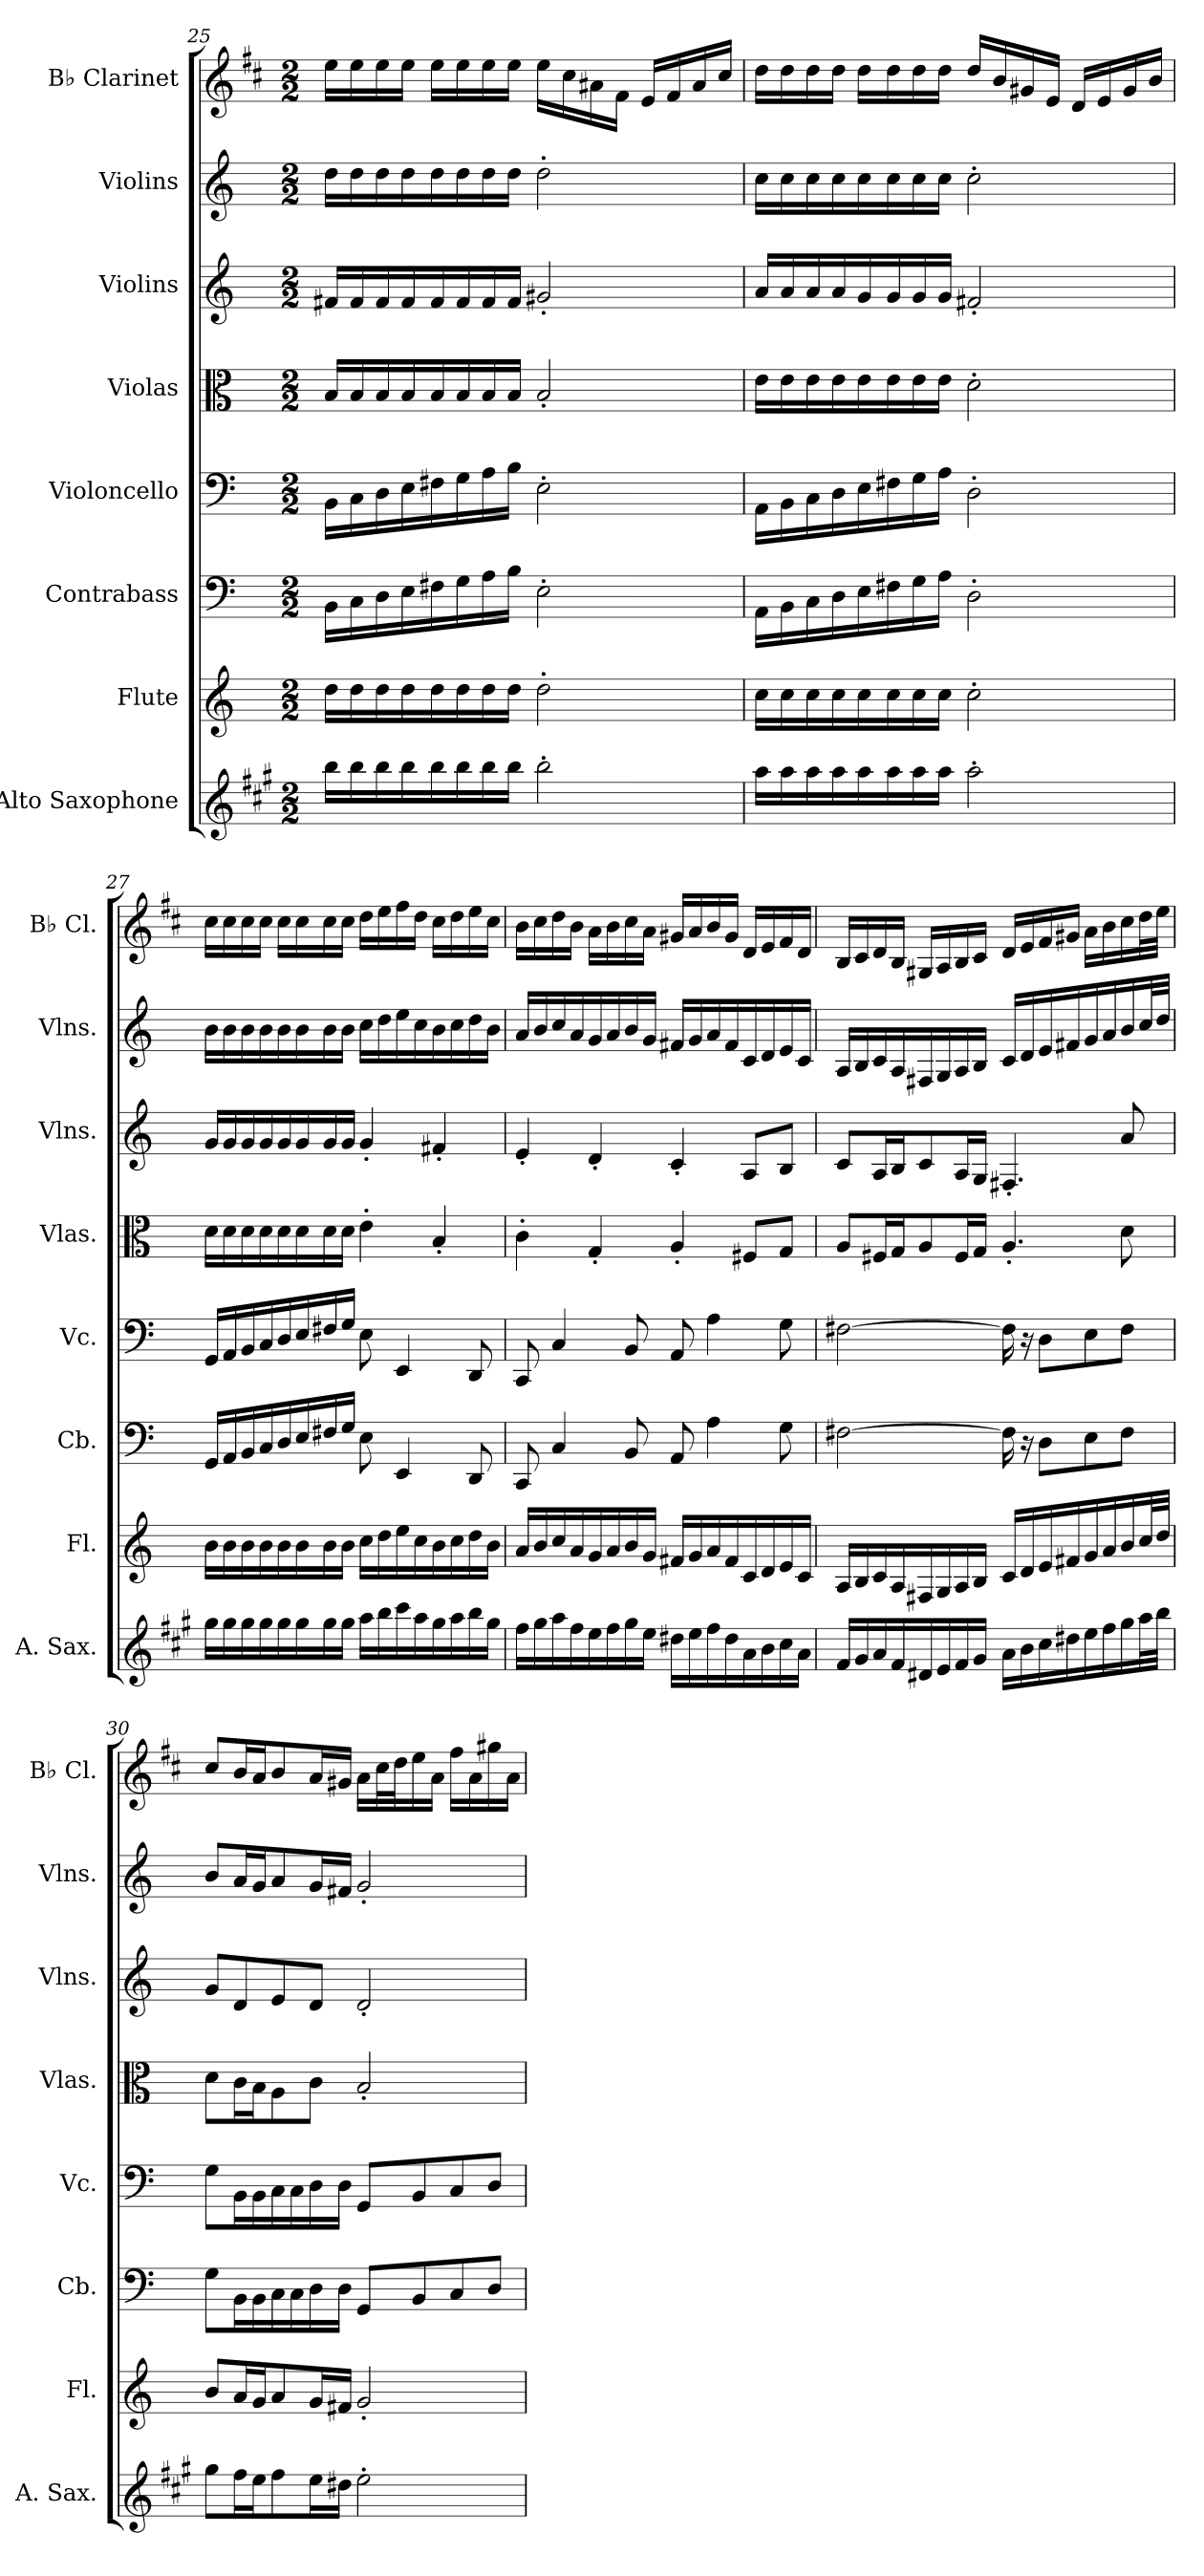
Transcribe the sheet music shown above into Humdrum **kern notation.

**kern	**kern	**kern	**kern	**kern	**kern	**kern	**kern
*part8	*part7	*part6	*part5	*part4	*part3	*part2	*part1
*staff8	*staff7	*staff6	*staff5	*staff4	*staff3	*staff2	*staff1
*I"Alto Saxophone	*I"Flute	*I"Contrabass	*I"Violoncello	*I"Violas	*I"Violins	*I"Violins	*I"B♭ Clarinet
*I'A. Sax.	*I'Fl.	*I'Cb.	*I'Vc.	*I'Vlas.	*I'Vlns.	*I'Vlns.	*I'B♭ Cl.
*clefG2	*clefG2	*clefF4	*clefF4	*clefC3	*clefG2	*clefG2	*clefG2
*ITrd5c9	*	*ITrd7c12	*	*	*	*	*ITrd1c2
*k[]	*k[]	*k[]	*k[]	*k[]	*k[]	*k[]	*k[]
*M2/2	*M2/2	*M2/2	*M2/2	*M2/2	*M2/2	*M2/2	*M2/2
=25	=25	=25	=25	=25	=25	=25	=25
16dd\LL	16dd\LL	16BBB\LL	16BB\LL	16B/LL	16f#X/LL	16dd\LL	16dd\LL
16dd\	16dd\	16CC\	16C\	16B/	16f#/	16dd\	16dd\
16dd\	16dd\	16DD\	16D\	16B/	16f#/	16dd\	16dd\
16dd\	16dd\	16EE\	16E\	16B/	16f#/	16dd\	16dd\JJ
16dd\	16dd\	16FF#X\	16F#X\	16B/	16f#/	16dd\	16dd\LL
16dd\	16dd\	16GG\	16G\	16B/	16f#/	16dd\	16dd\
16dd\	16dd\	16AA\	16A\	16B/	16f#/	16dd\	16dd\
16dd\JJ	16dd\JJ	16BB\JJ	16B\JJ	16B/JJ	16f#/JJ	16dd\JJ	16dd\JJ
2dd'\	2dd'\	2EE'\	2E'\	2B'/	2g#X'/	2dd'\	16dd\LL
.	.	.	.	.	.	.	16b\
.	.	.	.	.	.	.	16g#X\
.	.	.	.	.	.	.	16e\JJ
.	.	.	.	.	.	.	16d/LL
.	.	.	.	.	.	.	16e/
.	.	.	.	.	.	.	16g#/
.	.	.	.	.	.	.	16b/JJ
!!LO:LB:g=z
=26	=26	=26	=26	=26	=26	=26	=26
16cc\LL	16cc\LL	16AAA\LL	16AA\LL	16e\LL	16a/LL	16cc\LL	16cc\LL
16cc\	16cc\	16BBB\	16BB\	16e\	16a/	16cc\	16cc\
16cc\	16cc\	16CC\	16C\	16e\	16a/	16cc\	16cc\
16cc\	16cc\	16DD\	16D\	16e\	16a/	16cc\	16cc\JJ
16cc\	16cc\	16EE\	16E\	16e\	16g/	16cc\	16cc\LL
16cc\	16cc\	16FF#X\	16F#X\	16e\	16g/	16cc\	16cc\
16cc\	16cc\	16GG\	16G\	16e\	16g/	16cc\	16cc\
16cc\JJ	16cc\JJ	16AA\JJ	16A\JJ	16e\JJ	16g/JJ	16cc\JJ	16cc\JJ
2cc'\	2cc'\	2DD'\	2D'\	2d'\	2f#X'/	2cc'\	16cc/LL
.	.	.	.	.	.	.	16a/
.	.	.	.	.	.	.	16f#X/
.	.	.	.	.	.	.	16d/JJ
.	.	.	.	.	.	.	16c/LL
.	.	.	.	.	.	.	16d/
.	.	.	.	.	.	.	16f#/
.	.	.	.	.	.	.	16a/JJ
=27	=27	=27	=27	=27	=27	=27	=27
16b\LL	16b\LL	16GGG/LL	16GG/LL	16d\LL	16g/LL	16b\LL	16b\LL
16b\	16b\	16AAA/	16AA/	16d\	16g/	16b\	16b\
16b\	16b\	16BBB/	16BB/	16d\	16g/	16b\	16b\
16b\	16b\	16CC/	16C/	16d\	16g/	16b\	16b\JJ
16b\	16b\	16DD/	16D/	16d\	16g/	16b\	16b\LL
16b\	16b\	16EE/	16E/	16d\	16g/	16b\	16b\
16b\	16b\	16FF#X/	16F#X/	16d\	16g/	16b\	16b\
16b\JJ	16b\JJ	16GG/JJ	16G/JJ	16d\JJ	16g/JJ	16b\JJ	16b\JJ
16cc\LL	16cc\LL	8EE\	8E\	4e'\	4g'/	16cc\LL	16cc\LL
16dd\	16dd\	.	.	.	.	16dd\	16dd\
16ee\	16ee\	4EEE/	4EE/	.	.	16ee\	16ee\
16cc\	16cc\	.	.	.	.	16cc\	16cc\JJ
16b\	16b\	.	.	4B'/	4f#X'/	16b\	16b\LL
16cc\	16cc\	.	.	.	.	16cc\	16cc\
16dd\	16dd\	8DDD/	8DD/	.	.	16dd\	16dd\
16b\JJ	16b\JJ	.	.	.	.	16b\JJ	16b\JJ
!!LO:PB:g=z
=28	=28	=28	=28	=28	=28	=28	=28
16a\LL	16a/LL	8CCC/	8CC/	4c'\	4e'/	16a/LL	16a\LL
16b\	16b/	.	.	.	.	16b/	16b\
16cc\	16cc/	4CC/	4C/	.	.	16cc/	16cc\
16a\	16a/	.	.	.	.	16a/	16a\JJ
16g\	16g/	.	.	4G'/	4d'/	16g/	16g\LL
16a\	16a/	.	.	.	.	16a/	16a\
16b\	16b/	8BBB/	8BB/	.	.	16b/	16b\
16g\JJ	16g/JJ	.	.	.	.	16g/JJ	16g\JJ
16f#X\LL	16f#X/LL	8AAA/	8AA/	4A'/	4c'/	16f#X/LL	16f#X/LL
16g\	16g/	.	.	.	.	16g/	16g/
16a\	16a/	4AA\	4A\	.	.	16a/	16a/
16f#\	16f#/	.	.	.	.	16f#/	16f#/JJ
16c\	16c/	.	.	8F#X/L	8A/L	16c/	16c/LL
16d\	16d/	.	.	.	.	16d/	16d/
16e\	16e/	8GG\	8G\	8G/J	8B/J	16e/	16e/
16c\JJ	16c/JJ	.	.	.	.	16c/JJ	16c/JJ
=29	=29	=29	=29	=29	=29	=29	=29
16A/LL	16A/LL	[2FF#X\	[2F#X\	8A/L	8c/L	16A/LL	16A/LL
16B/	16B/	.	.	.	.	16B/	16B/
16c/	16c/	.	.	16F#X/L	16A/L	16c/	16c/
16A/	16A/	.	.	16G/J	16B/J	16A/	16A/JJ
16F#X/	16F#X/	.	.	8A/	8c/	16F#X/	16F#X/LL
16G/	16G/	.	.	.	.	16G/	16G/
16A/	16A/	.	.	16F#/L	16A/L	16A/	16A/
16B/JJ	16B/JJ	.	.	16G/JJ	16G/JJ	16B/JJ	16B/JJ
16c\LL	16c/LL	16FF#\]	16F#\]	4.A'/	4.F#X'/	16c/LL	16c/LL
16d\	16d/	16r	16r	.	.	16d/	16d/
16e\	16e/	8DD\L	8D\L	.	.	16e/	16e/
16f#X\	16f#X/	.	.	.	.	16f#X/	16f#X/JJ
16g\	16g/	8EE\	8E\	.	.	16g/	16g\LL
16a\	16a/	.	.	.	.	16a/	16a\
16b\	16b/	8FF#\J	8F#\J	8d\	8a/	16b/	16b\
32cc\L	32cc/L	.	.	.	.	32cc/L	32cc\L
32dd\JJJ	32dd/JJJ	.	.	.	.	32dd/JJJ	32dd\JJJ
!!LO:LB:g=z
=30	=30	=30	=30	=30	=30	=30	=30
8b\L	8b/L	8GG\L	8G\L	8d\L	8g/L	8b/L	8b/L
16a\L	16a/L	16BBB\L	16BB\L	16c\L	8d/	16a/L	16a/L
16g\J	16g/J	16BBB\	16BB\	16B\J	.	16g/J	16g/J
8a\	8a/	16CC\	16C\	8A\	8e/	8a/	8a/
.	.	16CC\	16C\	.	.	.	.
16g\L	16g/L	16DD\	16D\	8c\J	8d/J	16g/L	16g/L
16f#X\JJ	16f#X/JJ	16DD\JJ	16D\JJ	.	.	16f#X/JJ	16f#X/JJ
2g'\	2g'/	8GGG/L	8GG/L	2B'/	2d'/	2g'/	16g\LL
.	.	.	.	.	.	.	32b\L
.	.	.	.	.	.	.	32cc\J
.	.	8BBB/	8BB/	.	.	.	16dd\
.	.	.	.	.	.	.	16g\JJ
.	.	8CC/	8C/	.	.	.	16ee\LL
.	.	.	.	.	.	.	16g\
.	.	8DD/J	8D/J	.	.	.	16ff#X\
.	.	.	.	.	.	.	16g\JJ
=	=	=	=	=	=	=	=
*-	*-	*-	*-	*-	*-	*-	*-
